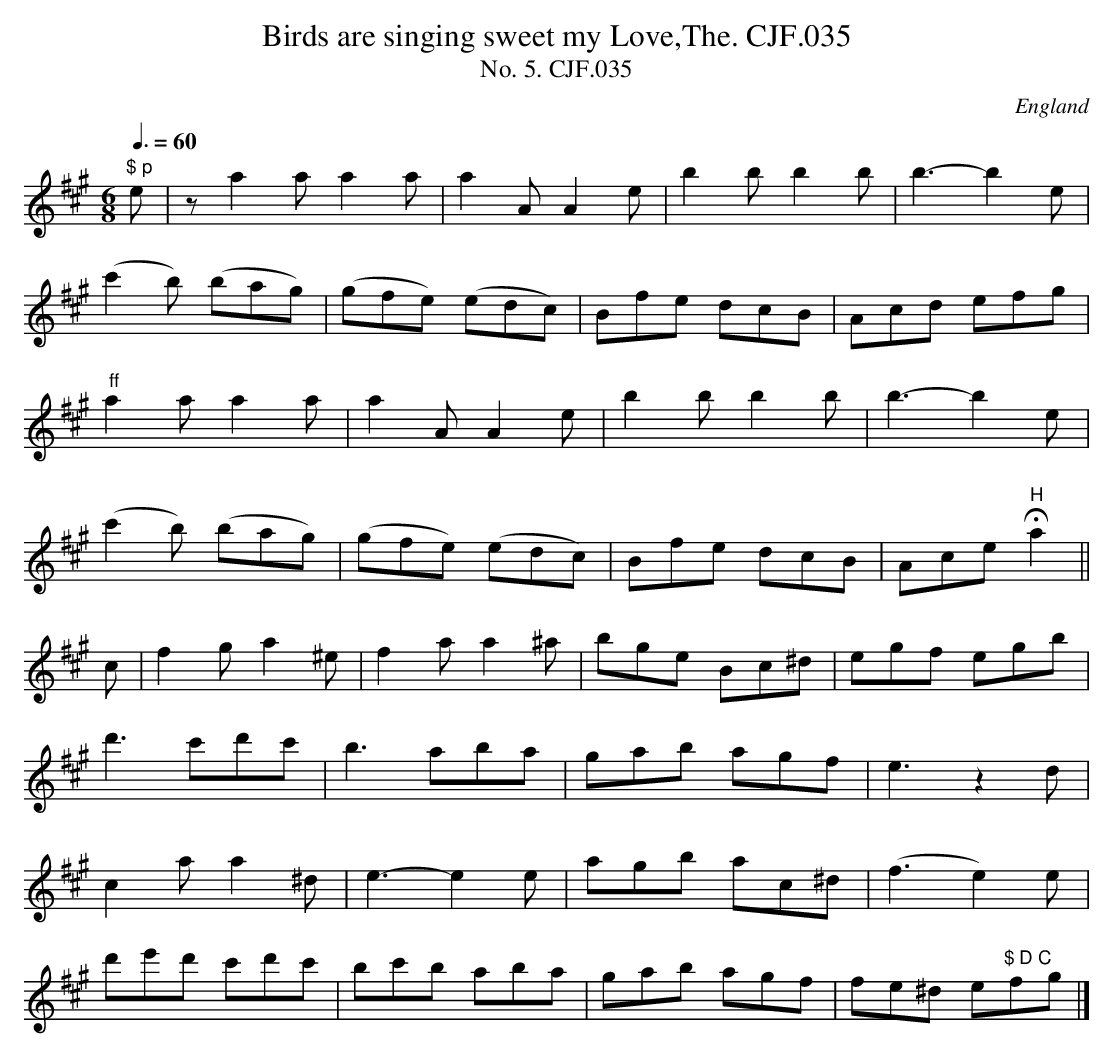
X:1
T:Birds are singing sweet my Love,The. CJF.035
T:No. 5. CJF.035
O:England
M:6/8
L:1/8
Q:3/8=60
notC:J Braham
K:A major
"$ p"e|\
za2aa2a|a2AA2e|b2bb2b|b3-b2e|!
(c'2b) (bag)|(gfe) (edc)|Bfe dcB|Acd efg|!
" ff"a2aa2a|a2AA2e|b2bb2b|b3-b2e|!
(c'2b) (bag)|(gfe) (edc)|Bfe dcB|AceH"H"a2||!
c|f2ga2^e|f2aa2^a|bge Bc^d|egf egb|!
d'3 c'd'c'|b3aba|gab agf|e3z2d|!
c2aa2^d|e3-e2e|agb ac^d|(f3e2)e|!
d'e'd' c'd'c'|bc'b aba|gab agf|fe^d e"$ D C"fg|]
